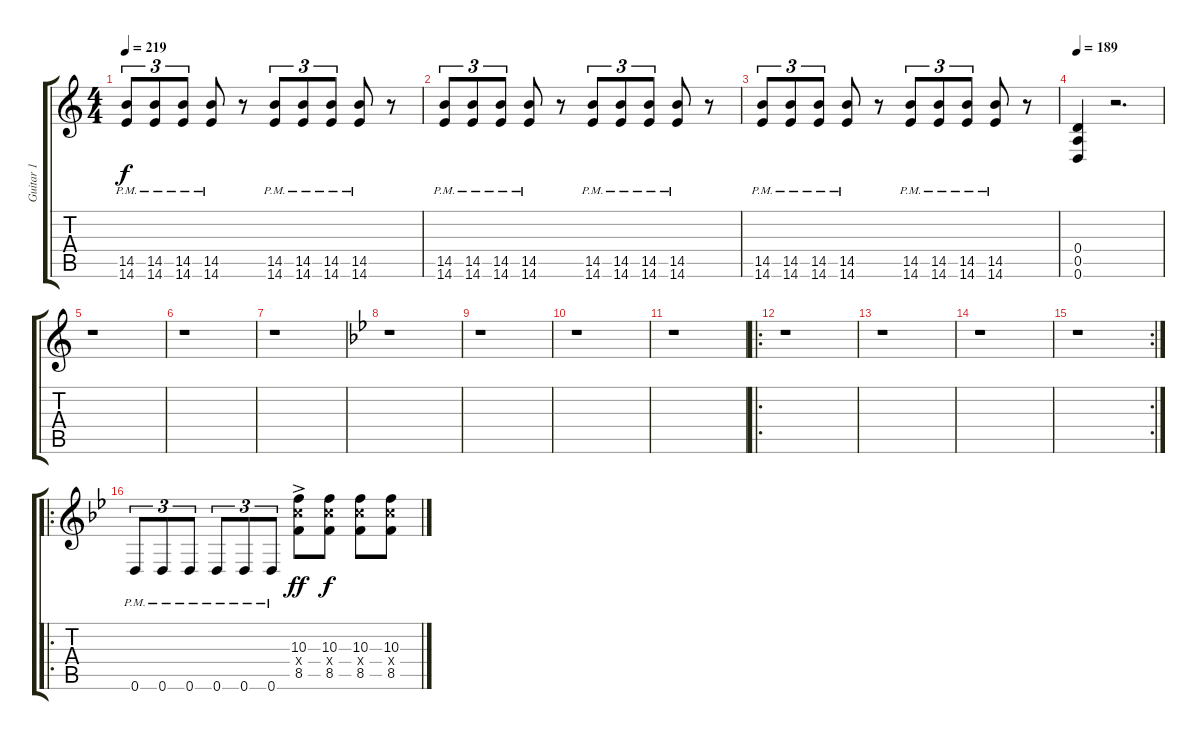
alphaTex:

\track ("Guitar 1" "Guitar 1") {instrument overdrivenguitar}
\staff {score tabs}
\tuning (E4 B3 G3 D3 A2 D2) {hide}
\ts (4 4)
\tempo 219
\clef g2
\ks c
(14.5{pm} 14.6{pm}).8{tu (3 2) dy f} (14.5{pm} 14.6{pm}).8{tu (3 2)} (14.5{pm} 14.6{pm}).8{tu (3 2)} (14.5{pm} 14.6{pm}).8 r.8 (14.5{pm} 14.6{pm}).8{tu (3 2)} (14.5{pm} 14.6{pm}).8{tu (3 2)} (14.5{pm} 14.6{pm}).8{tu (3 2)} (14.5{pm} 14.6{pm}).8 r.8 |
(14.5{pm} 14.6{pm}).8{tu (3 2)} (14.5{pm} 14.6{pm}).8{tu (3 2)} (14.5{pm} 14.6{pm}).8{tu (3 2)} (14.5{pm} 14.6{pm}).8 r.8 (14.5{pm} 14.6{pm}).8{tu (3 2)} (14.5{pm} 14.6{pm}).8{tu (3 2)} (14.5{pm} 14.6{pm}).8{tu (3 2)} (14.5{pm} 14.6{pm}).8 r.8 |
(14.5{pm} 14.6{pm}).8{tu (3 2)} (14.5{pm} 14.6{pm}).8{tu (3 2)} (14.5{pm} 14.6{pm}).8{tu (3 2)} (14.5{pm} 14.6{pm}).8 r.8 (14.5{pm} 14.6{pm}).8{tu (3 2)} (14.5{pm} 14.6{pm}).8{tu (3 2)} (14.5{pm} 14.6{pm}).8{tu (3 2)} (14.5{pm} 14.6{pm}).8 r.8 |
\tempo 189
(0.4 0.5 0.6).4 r.2{d} |
r.1 |
r.1 |
r.1 |
\ks bb
r.1 |
r.1 |
r.1 |
r.1 |
\ro
r.1 |
r.1 |
r.1 |
\rc 2
r.1 |
\ro
0.6{pm}.8{tu (3 2)} 0.6{pm}.8{tu (3 2)} 0.6{pm}.8{tu (3 2)} 0.6{pm}.8{tu (3 2)} 0.6{pm}.8{tu (3 2)} 0.6{pm}.8{tu (3 2)} (10.3{ac} 10.4{ac x} 8.5{ac}).8{dy ff} (10.3 10.4{x} 8.5).8{dy f} (10.3 10.4{x} 8.5).8 (10.3 10.4{x} 8.5).8
